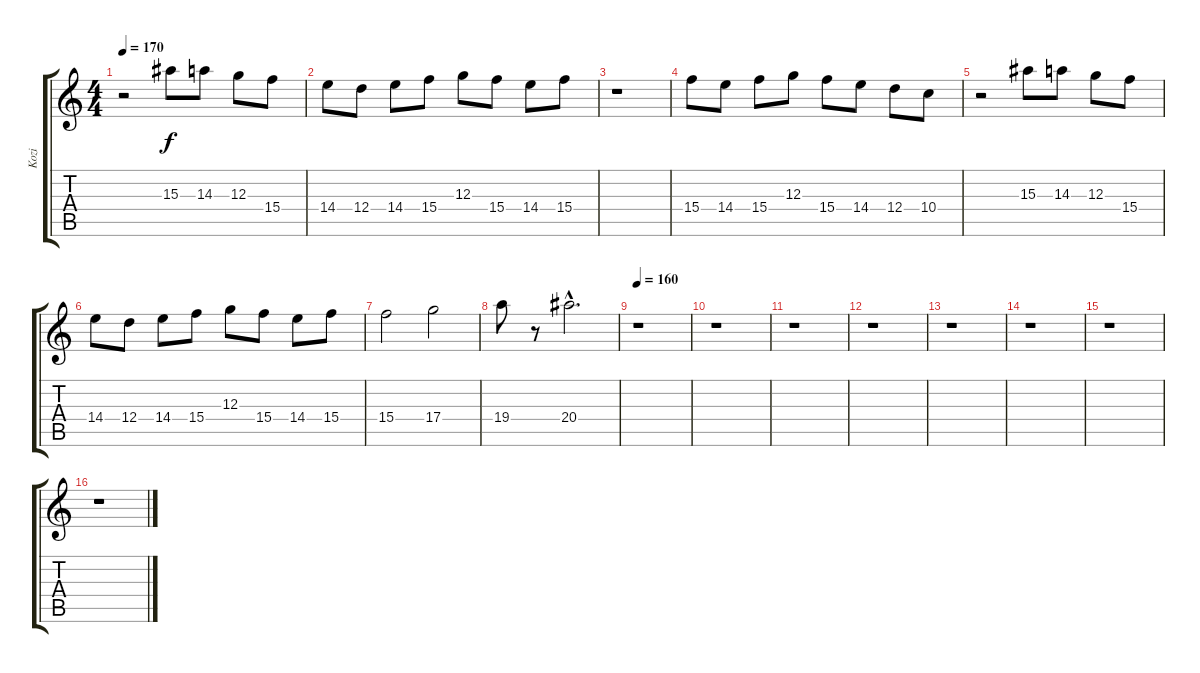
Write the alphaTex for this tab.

\track ("Kozi" "Kozi") {instrument overdrivenguitar}
\staff {score tabs}
\tuning (E4 B3 G3 D3 A2 E2) {hide}
\ts (4 4)
\tempo 170
\clef g2
\ks c
r.2{dy f} 15.3.8 14.3.8 12.3.8 15.4.8 |
14.4.8 12.4.8 14.4.8 15.4.8 12.3.8 15.4.8 14.4.8 15.4.8 |
r.1 |
15.4.8 14.4.8 15.4.8 12.3.8 15.4.8 14.4.8 12.4.8 10.4.8 |
r.2 15.3.8 14.3.8 12.3.8 15.4.8 |
14.4.8 12.4.8 14.4.8 15.4.8 12.3.8 15.4.8 14.4.8 15.4.8 |
15.4.2 17.4.2 |
19.4.8 r.8 20.4{hac}.2{d} |
\tempo 160
r.1 |
r.1 |
r.1 |
r.1 |
r.1 |
r.1 |
r.1 |
r.1
